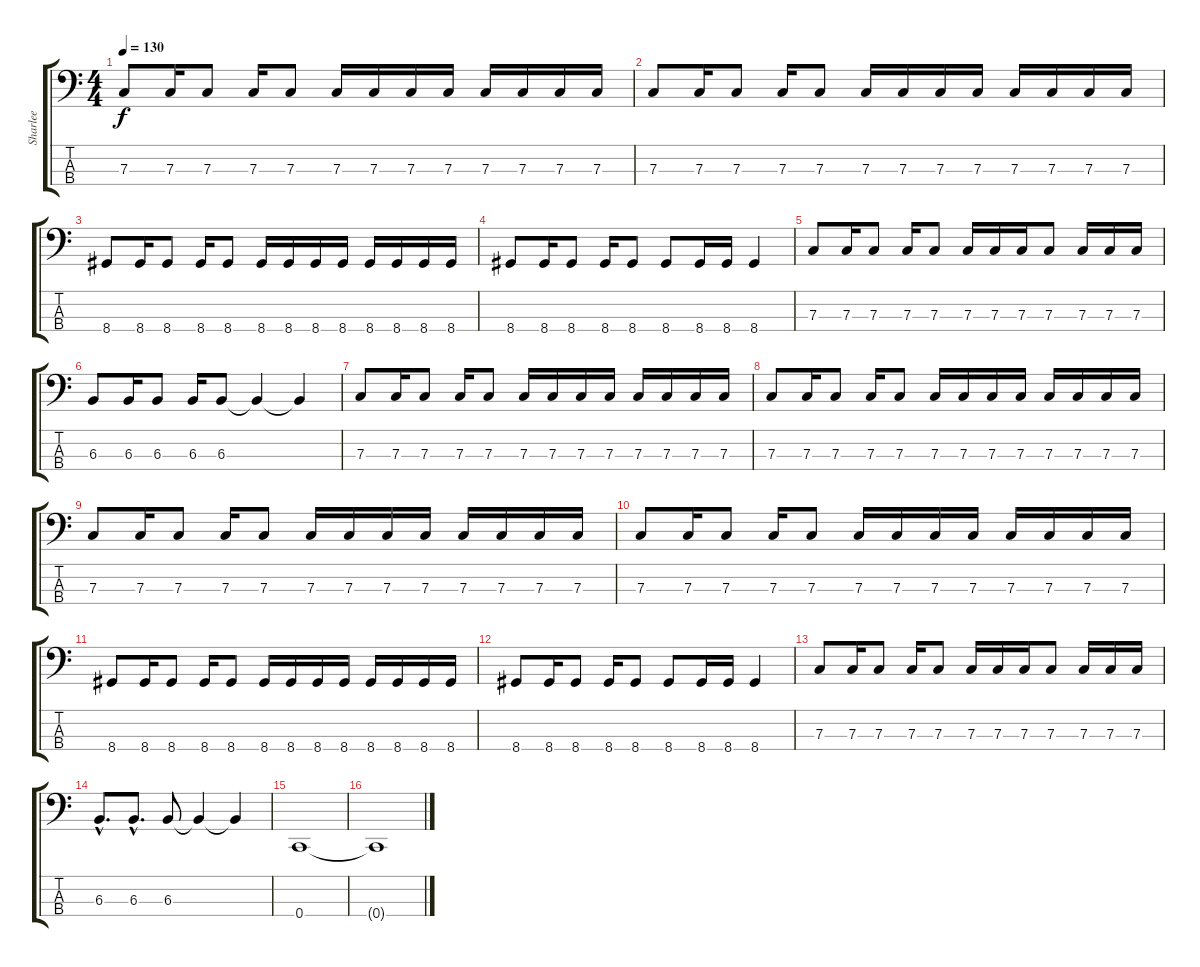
\track ("Sharlee" "Sharlee") {instrument electricbasspick}
\staff {score tabs}
\tuning (Eb2 Bb1 F1 C1) {hide}
\ts (4 4)
\tempo 130
\clef f4
\ks c
7.3.8{dy f} 7.3.16 7.3.8 7.3.16 7.3.8 7.3.16 7.3.16 7.3.16 7.3.16 7.3.16 7.3.16 7.3.16 7.3.16 |
7.3.8 7.3.16 7.3.8 7.3.16 7.3.8 7.3.16 7.3.16 7.3.16 7.3.16 7.3.16 7.3.16 7.3.16 7.3.16 |
8.4.8 8.4.16 8.4.8 8.4.16 8.4.8 8.4.16 8.4.16 8.4.16 8.4.16 8.4.16 8.4.16 8.4.16 8.4.16 |
8.4.8 8.4.16 8.4.8 8.4.16 8.4.8 8.4.8 8.4.16 8.4.16 8.4.4 |
7.3.8 7.3.16 7.3.8 7.3.16 7.3.8 7.3.16 7.3.16 7.3.16 7.3.8 7.3.16 7.3.16 7.3.16 |
6.3.8 6.3.16 6.3.8 6.3.16 6.3.8 6.3{t}.4 6.3{t}.4 |
7.3.8 7.3.16 7.3.8 7.3.16 7.3.8 7.3.16 7.3.16 7.3.16 7.3.16 7.3.16 7.3.16 7.3.16 7.3.16 |
7.3.8 7.3.16 7.3.8 7.3.16 7.3.8 7.3.16 7.3.16 7.3.16 7.3.16 7.3.16 7.3.16 7.3.16 7.3.16 |
7.3.8 7.3.16 7.3.8 7.3.16 7.3.8 7.3.16 7.3.16 7.3.16 7.3.16 7.3.16 7.3.16 7.3.16 7.3.16 |
7.3.8 7.3.16 7.3.8 7.3.16 7.3.8 7.3.16 7.3.16 7.3.16 7.3.16 7.3.16 7.3.16 7.3.16 7.3.16 |
8.4.8 8.4.16 8.4.8 8.4.16 8.4.8 8.4.16 8.4.16 8.4.16 8.4.16 8.4.16 8.4.16 8.4.16 8.4.16 |
8.4.8 8.4.16 8.4.8 8.4.16 8.4.8 8.4.8 8.4.16 8.4.16 8.4.4 |
7.3.8 7.3.16 7.3.8 7.3.16 7.3.8 7.3.16 7.3.16 7.3.16 7.3.8 7.3.16 7.3.16 7.3.16 |
6.3{hac}.8{d} 6.3{hac}.8{d} 6.3.8 6.3{t}.4 6.3{t}.4 |
0.4.1 |
0.4{t}.1
